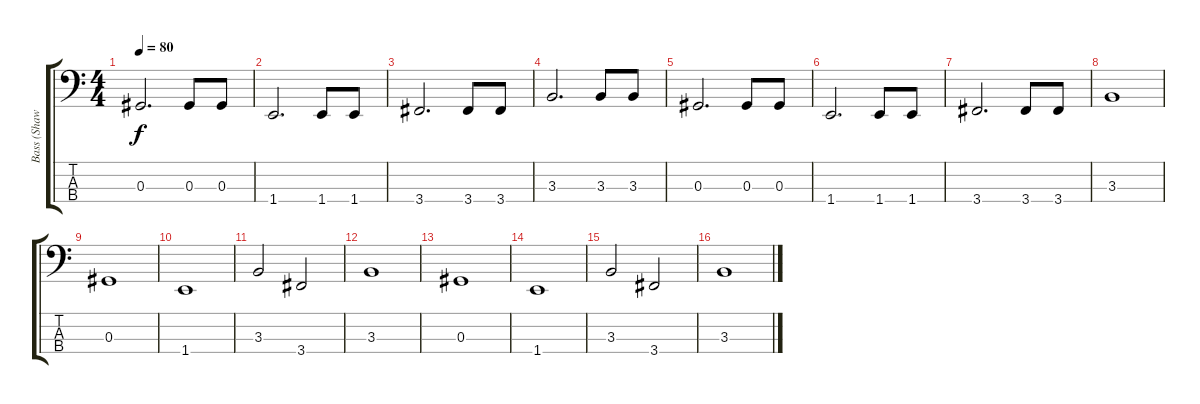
\track ("Bass (Shawn Economaki)" "Bass (Shaw") {instrument electricbassfinger}
\staff {score tabs}
\tuning (Gb2 Db2 Ab1 Eb1) {hide}
\ts (4 4)
\tempo 80
\clef f4
\ks c
0.3.2{d dy f} 0.3.8 0.3.8 |
1.4.2{d} 1.4.8 1.4.8 |
3.4.2{d} 3.4.8 3.4.8 |
3.3.2{d} 3.3.8 3.3.8 |
0.3.2{d} 0.3.8 0.3.8 |
1.4.2{d} 1.4.8 1.4.8 |
3.4.2{d} 3.4.8 3.4.8 |
3.3.1 |
0.3.1 |
1.4.1 |
3.3.2 3.4.2 |
3.3.1 |
0.3.1 |
1.4.1 |
3.3.2 3.4.2 |
3.3.1
